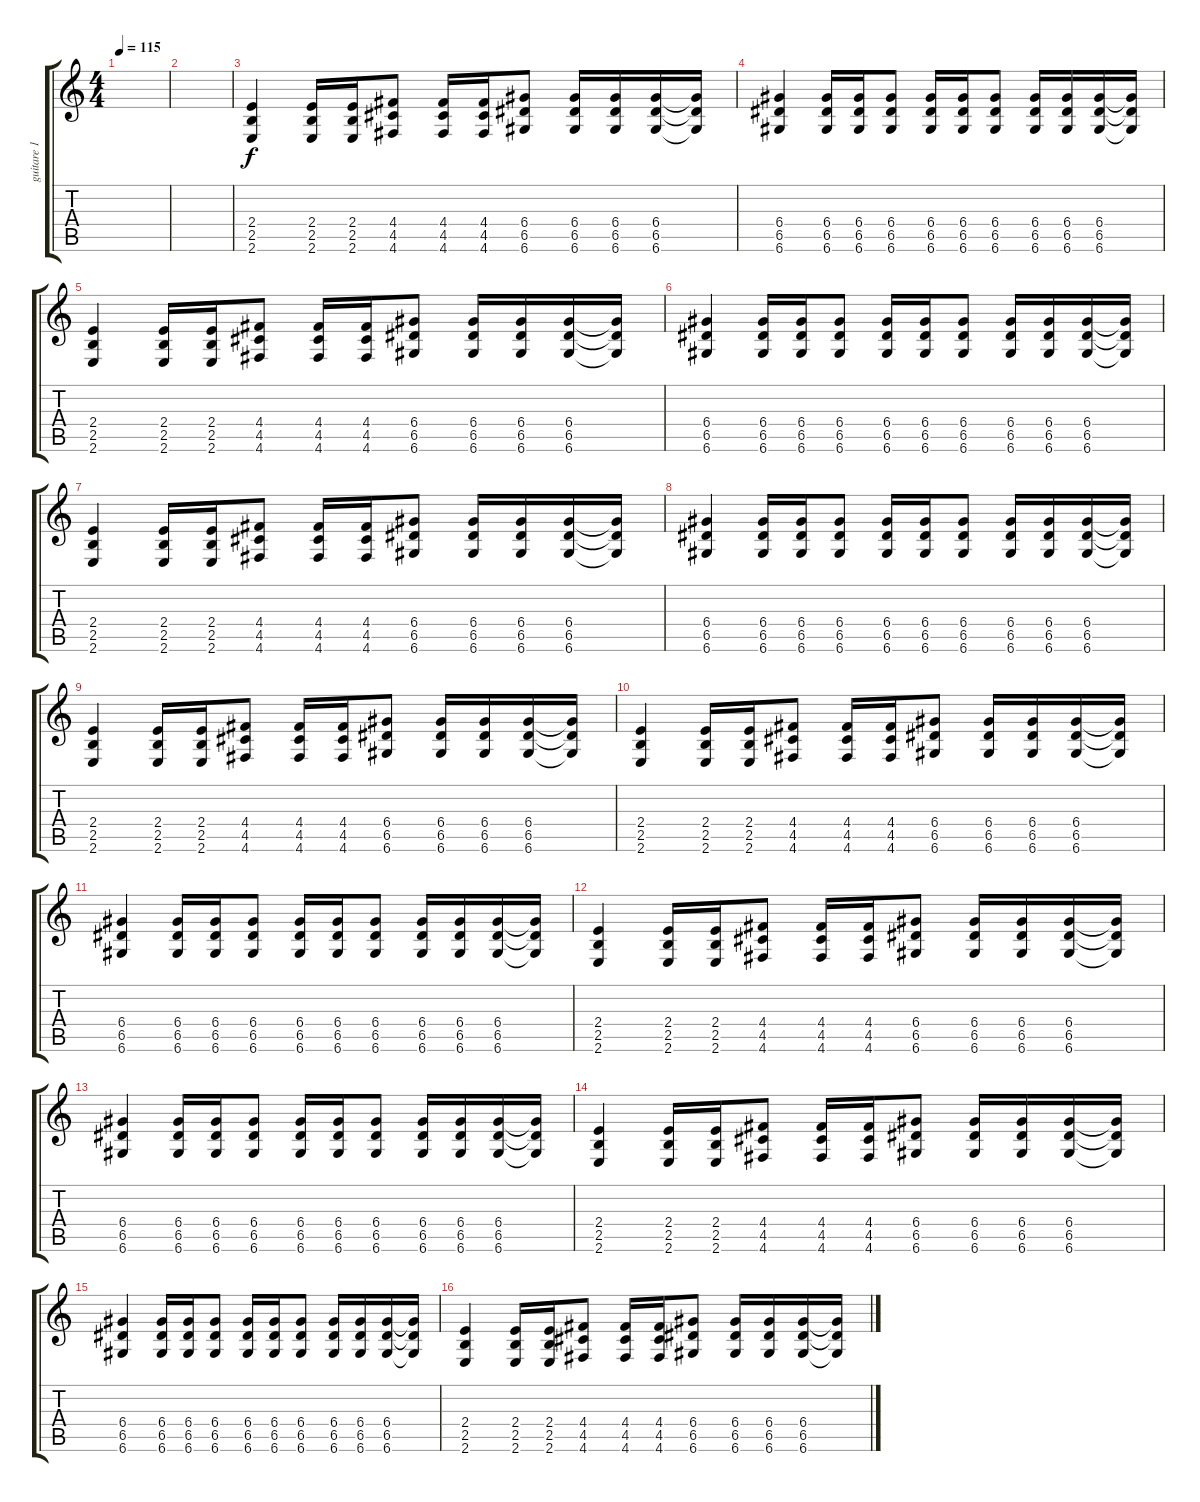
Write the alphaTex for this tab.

\track ("guitare 1" "guitare 1") {instrument overdrivenguitar}
\staff {score tabs}
\tuning (E4 B3 G3 D3 A2 D2) {hide}
\ts (4 4)
\tempo 115
\clef g2
\ks c
|
|
(2.4 2.5 2.6).4 (2.4 2.5 2.6).16 (2.4 2.5 2.6).16 (4.4 4.5 4.6).8 (4.4 4.5 4.6).16 (4.4 4.5 4.6).16 (6.4 6.5 6.6).8 (6.4 6.5 6.6).16 (6.4 6.5 6.6).16 (6.4 6.5 6.6).16 (6.4{t} 6.5{t} 6.6{t}).16 |
(6.4 6.5 6.6).4 (6.4 6.5 6.6).16 (6.4 6.5 6.6).16 (6.4 6.5 6.6).8 (6.4 6.5 6.6).16 (6.4 6.5 6.6).16 (6.4 6.5 6.6).8 (6.4 6.5 6.6).16 (6.4 6.5 6.6).16 (6.4 6.5 6.6).16 (6.4{t} 6.5{t} 6.6{t}).16 |
(2.4 2.5 2.6).4 (2.4 2.5 2.6).16 (2.4 2.5 2.6).16 (4.4 4.5 4.6).8 (4.4 4.5 4.6).16 (4.4 4.5 4.6).16 (6.4 6.5 6.6).8 (6.4 6.5 6.6).16 (6.4 6.5 6.6).16 (6.4 6.5 6.6).16 (6.4{t} 6.5{t} 6.6{t}).16 |
(6.4 6.5 6.6).4 (6.4 6.5 6.6).16 (6.4 6.5 6.6).16 (6.4 6.5 6.6).8 (6.4 6.5 6.6).16 (6.4 6.5 6.6).16 (6.4 6.5 6.6).8 (6.4 6.5 6.6).16 (6.4 6.5 6.6).16 (6.4 6.5 6.6).16 (6.4{t} 6.5{t} 6.6{t}).16 |
(2.4 2.5 2.6).4 (2.4 2.5 2.6).16 (2.4 2.5 2.6).16 (4.4 4.5 4.6).8 (4.4 4.5 4.6).16 (4.4 4.5 4.6).16 (6.4 6.5 6.6).8 (6.4 6.5 6.6).16 (6.4 6.5 6.6).16 (6.4 6.5 6.6).16 (6.4{t} 6.5{t} 6.6{t}).16 |
(6.4 6.5 6.6).4 (6.4 6.5 6.6).16 (6.4 6.5 6.6).16 (6.4 6.5 6.6).8 (6.4 6.5 6.6).16 (6.4 6.5 6.6).16 (6.4 6.5 6.6).8 (6.4 6.5 6.6).16 (6.4 6.5 6.6).16 (6.4 6.5 6.6).16 (6.4{t} 6.5{t} 6.6{t}).16 |
(2.4 2.5 2.6).4 (2.4 2.5 2.6).16 (2.4 2.5 2.6).16 (4.4 4.5 4.6).8 (4.4 4.5 4.6).16 (4.4 4.5 4.6).16 (6.4 6.5 6.6).8 (6.4 6.5 6.6).16 (6.4 6.5 6.6).16 (6.4 6.5 6.6).16 (6.4{t} 6.5{t} 6.6{t}).16 |
(2.4 2.5 2.6).4 (2.4 2.5 2.6).16 (2.4 2.5 2.6).16 (4.4 4.5 4.6).8 (4.4 4.5 4.6).16 (4.4 4.5 4.6).16 (6.4 6.5 6.6).8 (6.4 6.5 6.6).16 (6.4 6.5 6.6).16 (6.4 6.5 6.6).16 (6.4{t} 6.5{t} 6.6{t}).16 |
(6.4 6.5 6.6).4 (6.4 6.5 6.6).16 (6.4 6.5 6.6).16 (6.4 6.5 6.6).8 (6.4 6.5 6.6).16 (6.4 6.5 6.6).16 (6.4 6.5 6.6).8 (6.4 6.5 6.6).16 (6.4 6.5 6.6).16 (6.4 6.5 6.6).16 (6.4{t} 6.5{t} 6.6{t}).16 |
(2.4 2.5 2.6).4 (2.4 2.5 2.6).16 (2.4 2.5 2.6).16 (4.4 4.5 4.6).8 (4.4 4.5 4.6).16 (4.4 4.5 4.6).16 (6.4 6.5 6.6).8 (6.4 6.5 6.6).16 (6.4 6.5 6.6).16 (6.4 6.5 6.6).16 (6.4{t} 6.5{t} 6.6{t}).16 |
(6.4 6.5 6.6).4 (6.4 6.5 6.6).16 (6.4 6.5 6.6).16 (6.4 6.5 6.6).8 (6.4 6.5 6.6).16 (6.4 6.5 6.6).16 (6.4 6.5 6.6).8 (6.4 6.5 6.6).16 (6.4 6.5 6.6).16 (6.4 6.5 6.6).16 (6.4{t} 6.5{t} 6.6{t}).16 |
(2.4 2.5 2.6).4 (2.4 2.5 2.6).16 (2.4 2.5 2.6).16 (4.4 4.5 4.6).8 (4.4 4.5 4.6).16 (4.4 4.5 4.6).16 (6.4 6.5 6.6).8 (6.4 6.5 6.6).16 (6.4 6.5 6.6).16 (6.4 6.5 6.6).16 (6.4{t} 6.5{t} 6.6{t}).16 |
(6.4 6.5 6.6).4 (6.4 6.5 6.6).16 (6.4 6.5 6.6).16 (6.4 6.5 6.6).8 (6.4 6.5 6.6).16 (6.4 6.5 6.6).16 (6.4 6.5 6.6).8 (6.4 6.5 6.6).16 (6.4 6.5 6.6).16 (6.4 6.5 6.6).16 (6.4{t} 6.5{t} 6.6{t}).16 |
(2.4 2.5 2.6).4 (2.4 2.5 2.6).16 (2.4 2.5 2.6).16 (4.4 4.5 4.6).8 (4.4 4.5 4.6).16 (4.4 4.5 4.6).16 (6.4 6.5 6.6).8 (6.4 6.5 6.6).16 (6.4 6.5 6.6).16 (6.4 6.5 6.6).16 (6.4{t} 6.5{t} 6.6{t}).16
